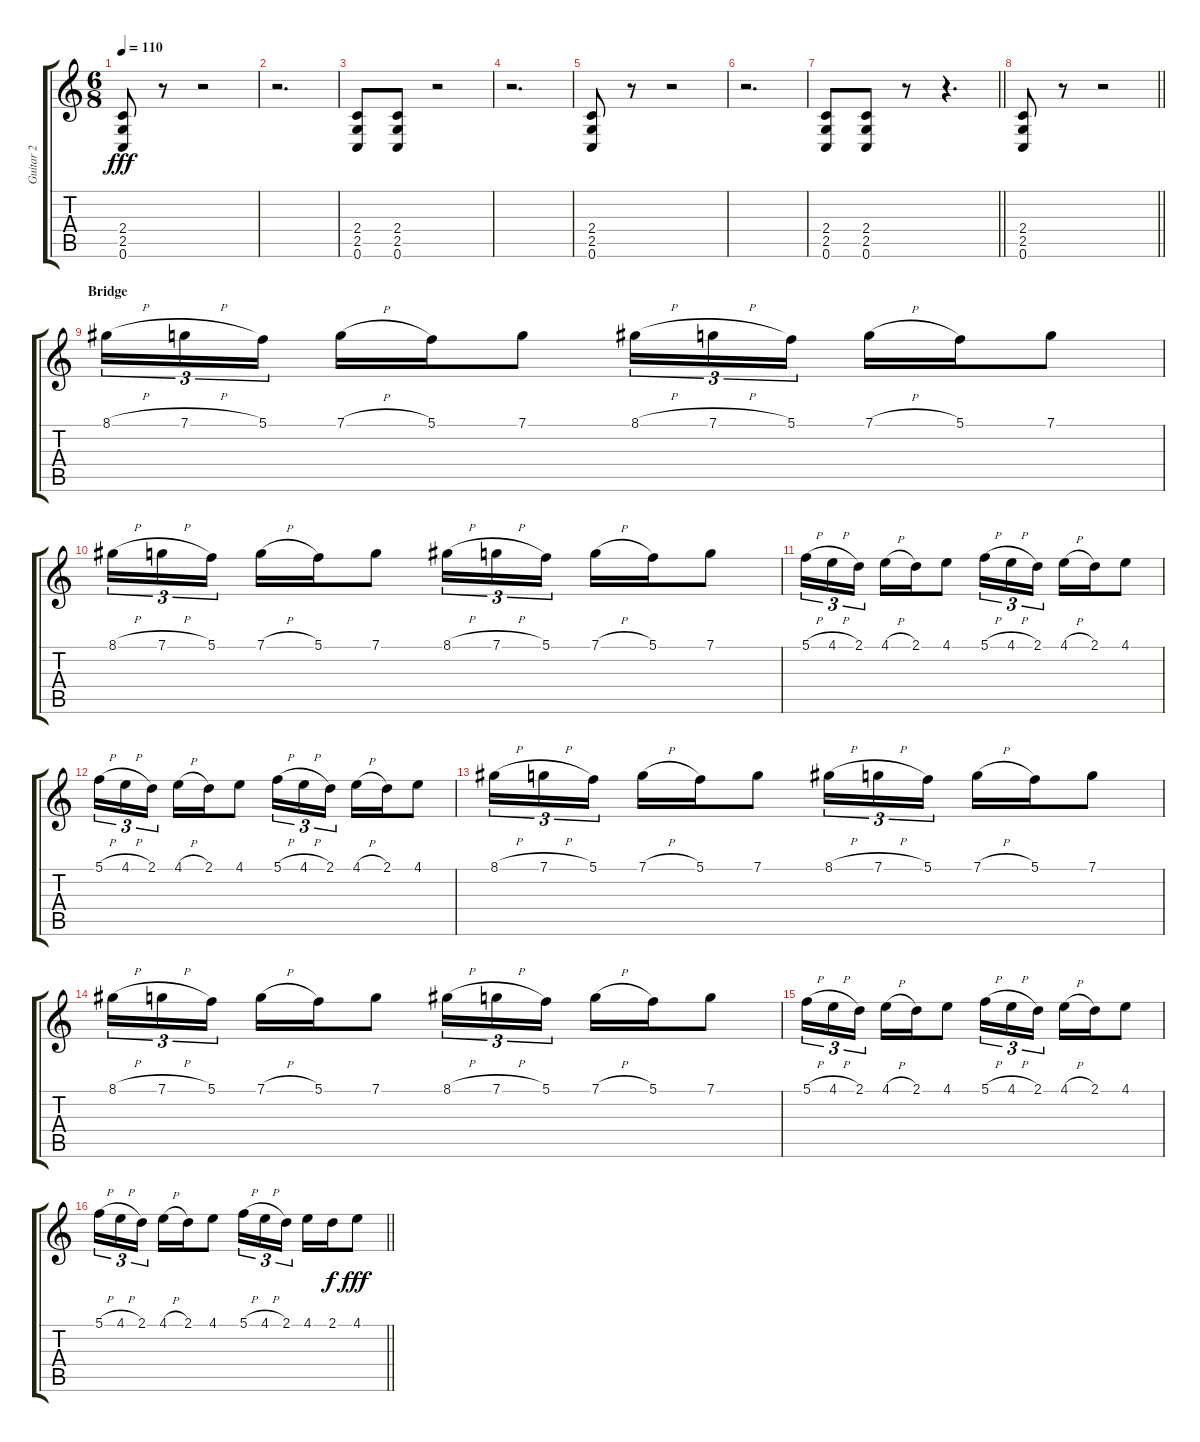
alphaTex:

\track ("Guitar 2" "Guitar 2") {instrument distortionguitar}
\staff {score tabs}
\tuning (C4 G3 Eb3 Bb2 F2 C2) {hide}
\ts (6 8)
\tempo 110
\clef g2
\ks c
(2.4 2.5 0.6).8{dy fff volume 14} r.8 r.2 |
r.2{d} |
(2.4 2.5 0.6).8 (2.4 2.5 0.6).8 r.2 |
r.2{d} |
(2.4 2.5 0.6).8 r.8 r.2 |
r.2{d} |
\barLineRight lightlight
(2.4 2.5 0.6).8 (2.4 2.5 0.6).8 r.8 r.4{d} |
\barLineRight lightlight
(2.4 2.5 0.6).8 r.8 r.2 |
\section ("" "Bridge")
8.1{h}.16{tu (3 2) balance 3} 7.1{h}.16{tu (3 2)} 5.1.16{tu (3 2) beam splitsecondary} 7.1{h}.16 5.1.16 7.1.8 8.1{h}.16{tu (3 2)} 7.1{h}.16{tu (3 2)} 5.1.16{tu (3 2) beam splitsecondary} 7.1{h}.16 5.1.16 7.1.8 |
8.1{h}.16{tu (3 2)} 7.1{h}.16{tu (3 2)} 5.1.16{tu (3 2) beam splitsecondary} 7.1{h}.16 5.1.16 7.1.8 8.1{h}.16{tu (3 2)} 7.1{h}.16{tu (3 2)} 5.1.16{tu (3 2) beam splitsecondary} 7.1{h}.16 5.1.16 7.1.8 |
5.1{h}.16{tu (3 2)} 4.1{h}.16{tu (3 2)} 2.1.16{tu (3 2) beam splitsecondary} 4.1{h}.16 2.1.16 4.1.8 5.1{h}.16{tu (3 2)} 4.1{h}.16{tu (3 2)} 2.1.16{tu (3 2) beam splitsecondary} 4.1{h}.16 2.1.16 4.1.8 |
5.1{h}.16{tu (3 2)} 4.1{h}.16{tu (3 2)} 2.1.16{tu (3 2) beam splitsecondary} 4.1{h}.16 2.1.16 4.1.8 5.1{h}.16{tu (3 2)} 4.1{h}.16{tu (3 2)} 2.1.16{tu (3 2) beam splitsecondary} 4.1{h}.16 2.1.16 4.1.8 |
8.1{h}.16{tu (3 2)} 7.1{h}.16{tu (3 2)} 5.1.16{tu (3 2) beam splitsecondary} 7.1{h}.16 5.1.16 7.1.8 8.1{h}.16{tu (3 2)} 7.1{h}.16{tu (3 2)} 5.1.16{tu (3 2) beam splitsecondary} 7.1{h}.16 5.1.16 7.1.8 |
8.1{h}.16{tu (3 2)} 7.1{h}.16{tu (3 2)} 5.1.16{tu (3 2) beam splitsecondary} 7.1{h}.16 5.1.16 7.1.8 8.1{h}.16{tu (3 2)} 7.1{h}.16{tu (3 2)} 5.1.16{tu (3 2) beam splitsecondary} 7.1{h}.16 5.1.16 7.1.8 |
5.1{h}.16{tu (3 2)} 4.1{h}.16{tu (3 2)} 2.1.16{tu (3 2) beam splitsecondary} 4.1{h}.16 2.1.16 4.1.8 5.1{h}.16{tu (3 2)} 4.1{h}.16{tu (3 2)} 2.1.16{tu (3 2) beam splitsecondary} 4.1{h}.16 2.1.16 4.1.8 |
\barLineRight lightlight
5.1{h}.16{tu (3 2)} 4.1{h}.16{tu (3 2)} 2.1.16{tu (3 2) beam splitsecondary} 4.1{h}.16 2.1.16 4.1.8 5.1{h}.16{tu (3 2)} 4.1{h}.16{tu (3 2)} 2.1.16{tu (3 2) beam splitsecondary} 4.1.16 2.1.16{dy f} 4.1.8{dy fff}
